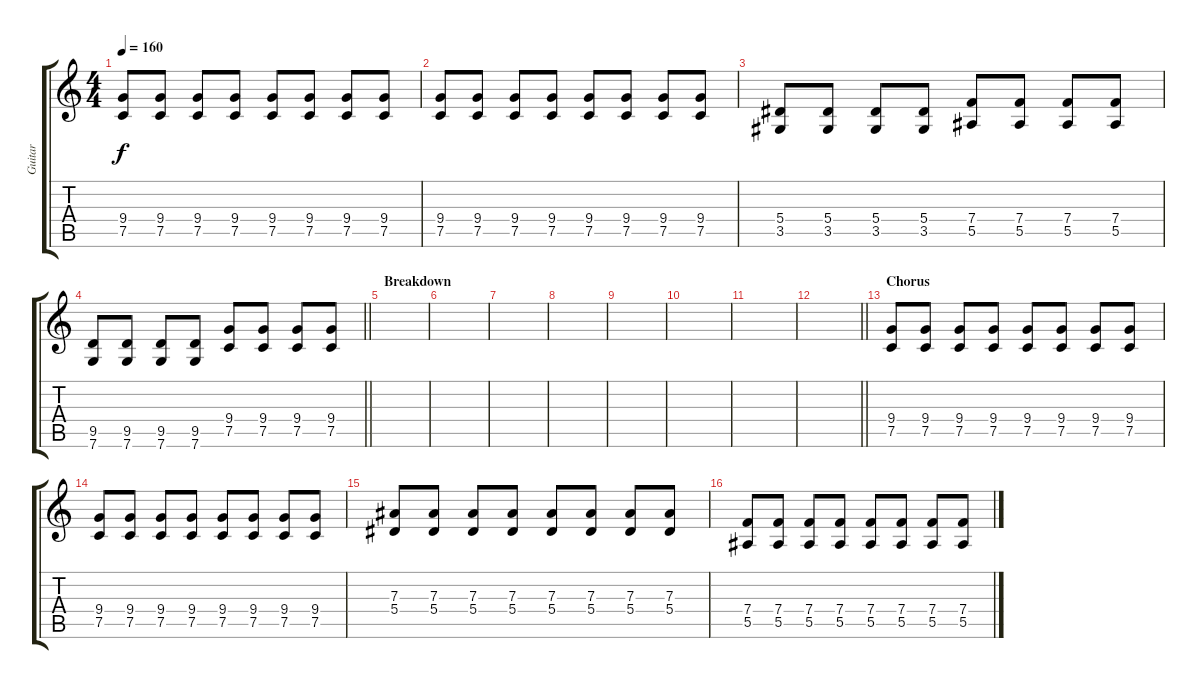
\track ("Guitar" "Guitar") {instrument distortionguitar}
\staff {score tabs}
\tuning (C4 G3 Eb3 Bb2 F2 C2) {hide}
\ts (4 4)
\tempo 160
\clef g2
\ks c
(9.4 7.5).8{dy f} (9.4 7.5).8 (9.4 7.5).8 (9.4 7.5).8 (9.4 7.5).8 (9.4 7.5).8 (9.4 7.5).8 (9.4 7.5).8 |
(9.4 7.5).8 (9.4 7.5).8 (9.4 7.5).8 (9.4 7.5).8 (9.4 7.5).8 (9.4 7.5).8 (9.4 7.5).8 (9.4 7.5).8 |
(5.4 3.5).8 (5.4 3.5).8 (5.4 3.5).8 (5.4 3.5).8 (7.4 5.5).8 (7.4 5.5).8 (7.4 5.5).8 (7.4 5.5).8 |
\barLineRight lightlight
(9.5 7.6).8 (9.5 7.6).8 (9.5 7.6).8 (9.5 7.6).8 (9.4 7.5).8 (9.4 7.5).8 (9.4 7.5).8 (9.4 7.5).8 |
\section ("" "Breakdown")
|
|
|
|
|
|
|
\barLineRight lightlight
|
\section ("" "Chorus")
(9.4 7.5).8 (9.4 7.5).8 (9.4 7.5).8 (9.4 7.5).8 (9.4 7.5).8 (9.4 7.5).8 (9.4 7.5).8 (9.4 7.5).8 |
(9.4 7.5).8 (9.4 7.5).8 (9.4 7.5).8 (9.4 7.5).8 (9.4 7.5).8 (9.4 7.5).8 (9.4 7.5).8 (9.4 7.5).8 |
(7.3 5.4).8 (7.3 5.4).8 (7.3 5.4).8 (7.3 5.4).8 (7.3 5.4).8 (7.3 5.4).8 (7.3 5.4).8 (7.3 5.4).8 |
(7.4 5.5).8 (7.4 5.5).8 (7.4 5.5).8 (7.4 5.5).8 (7.4 5.5).8 (7.4 5.5).8 (7.4 5.5).8 (7.4 5.5).8
